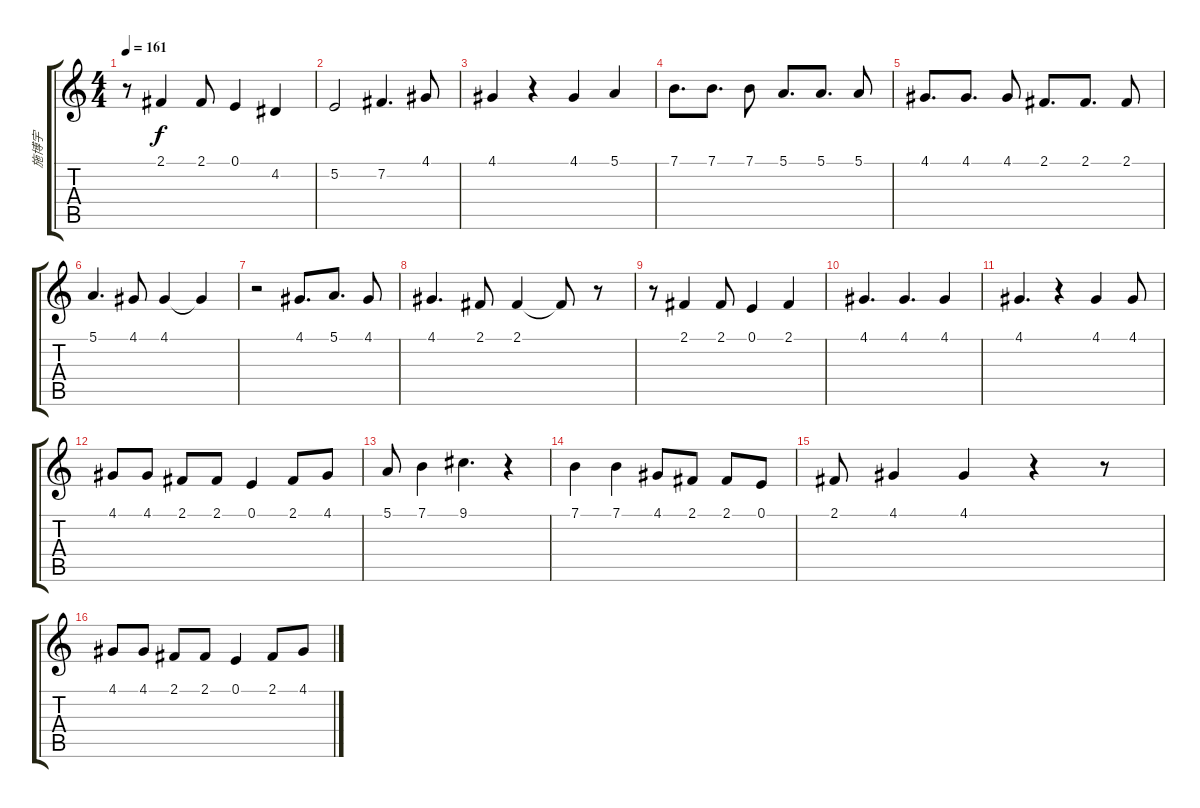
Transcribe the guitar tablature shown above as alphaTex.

\track ("施博宇" "施博宇") {instrument lead1square}
\staff {score tabs}
\tuning (E4 B3 G3 D3 A2 E2) {hide}
\ts (4 4)
\tempo 161
\clef g2
\ks c
r.8{dy f} 2.1.4 2.1.8 0.1.4 4.2.4 |
5.2.2 7.2.4{d} 4.1.8 |
4.1.4 r.4 4.1.4 5.1.4 |
7.1.8{d} 7.1.8{d} 7.1.8 5.1.8{d} 5.1.8{d} 5.1.8 |
4.1.8{d} 4.1.8{d} 4.1.8 2.1.8{d} 2.1.8{d} 2.1.8 |
5.1.4{d} 4.1.8 4.1.4 4.1{t}.4 |
r.2 4.1.8{d} 5.1.8{d} 4.1.8 |
4.1.4{d} 2.1.8 2.1.4 2.1{t}.8 r.8 |
r.8 2.1.4 2.1.8 0.1.4 2.1.4 |
4.1.4{d} 4.1.4{d} 4.1.4 |
4.1.4{d} r.4 4.1.4 4.1.8 |
4.1.8 4.1.8 2.1.8 2.1.8 0.1.4 2.1.8 4.1.8 |
5.1.8 7.1.4 9.1.4{d} r.4 |
7.1.4 7.1.4 4.1.8 2.1.8 2.1.8 0.1.8 |
2.1.8 4.1.4 4.1.4 r.4 r.8 |
4.1.8 4.1.8 2.1.8 2.1.8 0.1.4 2.1.8 4.1.8
